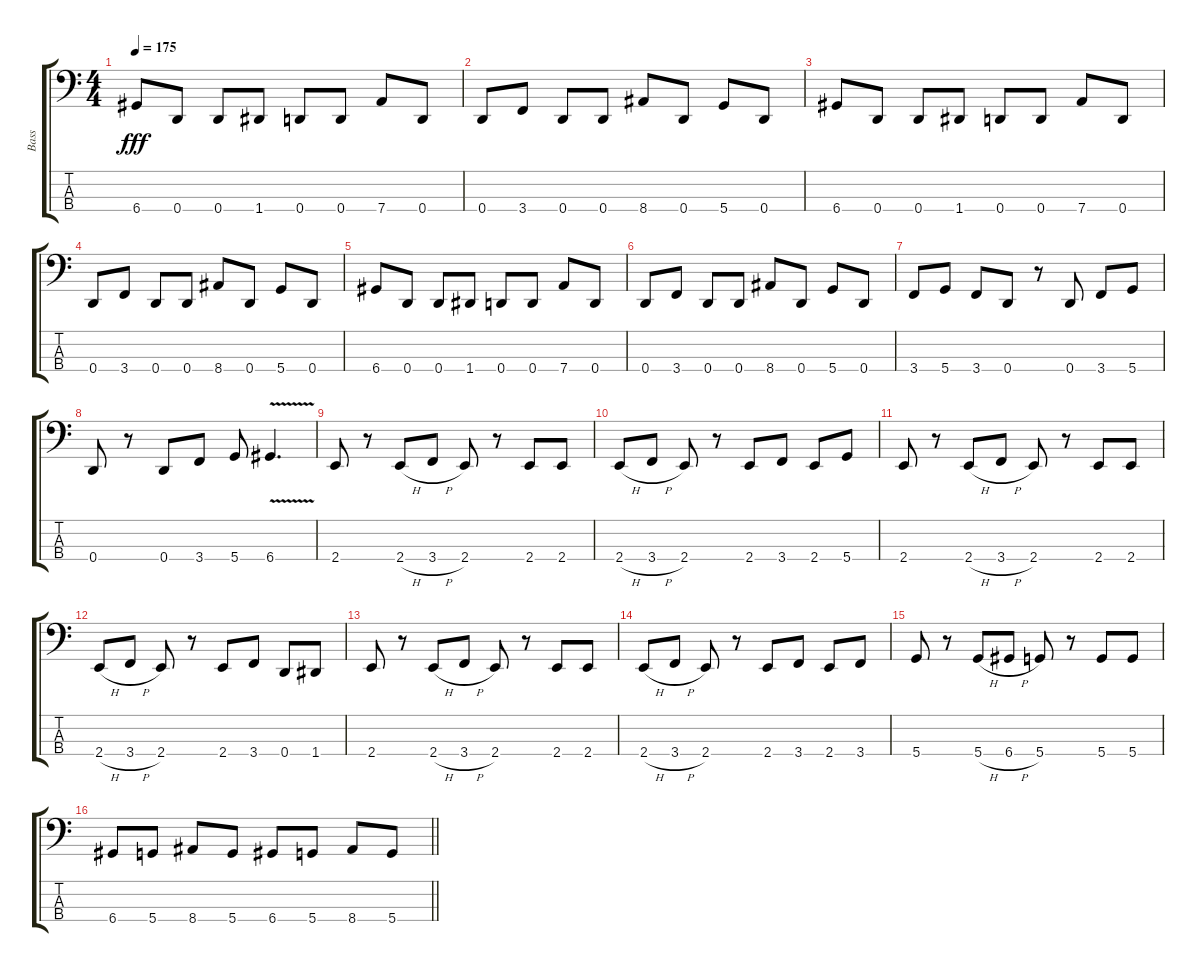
\track ("Bass" "Bass") {instrument electricbasspick}
\staff {score tabs}
\tuning (G2 D2 A1 D1) {hide}
\ts (4 4)
\tempo 175
\clef f4
\ks c
6.4.8{dy fff} 0.4.8 0.4.8 1.4.8 0.4.8 0.4.8 7.4.8 0.4.8 |
0.4.8 3.4.8 0.4.8 0.4.8 8.4.8 0.4.8 5.4.8 0.4.8 |
6.4.8 0.4.8 0.4.8 1.4.8 0.4.8 0.4.8 7.4.8 0.4.8 |
0.4.8 3.4.8 0.4.8 0.4.8 8.4.8 0.4.8 5.4.8 0.4.8 |
6.4.8 0.4.8 0.4.8 1.4.8 0.4.8 0.4.8 7.4.8 0.4.8 |
0.4.8 3.4.8 0.4.8 0.4.8 8.4.8 0.4.8 5.4.8 0.4.8 |
3.4.8 5.4.8 3.4.8 0.4.8 r.8 0.4.8 3.4.8 5.4.8 |
0.4.8 r.8 0.4.8 3.4.8 5.4.8 6.4{v}.4{d} |
2.4.8{volume 8} r.8 2.4{h}.8 3.4{h}.8 2.4.8 r.8 2.4.8 2.4.8 |
2.4{h}.8 3.4{h}.8 2.4.8 r.8 2.4.8 3.4.8 2.4.8 5.4.8 |
2.4.8 r.8 2.4{h}.8 3.4{h}.8 2.4.8 r.8 2.4.8 2.4.8 |
2.4{h}.8 3.4{h}.8 2.4.8 r.8 2.4.8 3.4.8 0.4.8 1.4.8 |
2.4.8{volume 16} r.8 2.4{h}.8 3.4{h}.8 2.4.8 r.8 2.4.8 2.4.8 |
2.4{h}.8 3.4{h}.8 2.4.8 r.8 2.4.8 3.4.8 2.4.8 3.4.8 |
5.4.8 r.8 5.4{h}.8 6.4{h}.8 5.4.8 r.8 5.4.8 5.4.8 |
\barLineRight lightlight
6.4.8 5.4.8 8.4.8 5.4.8 6.4.8 5.4.8 8.4.8 5.4.8
